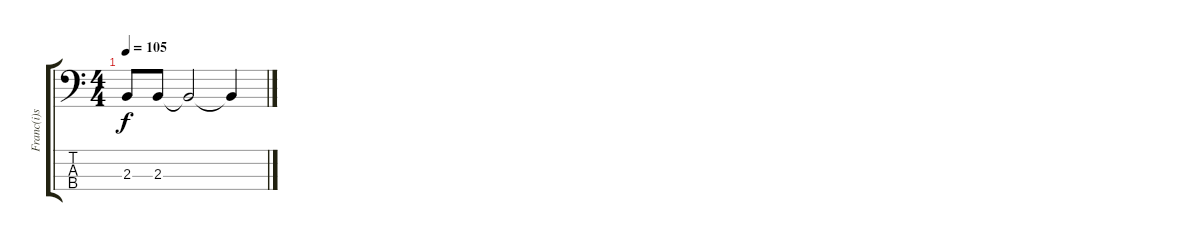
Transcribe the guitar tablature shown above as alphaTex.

\track ("Franc(i)s Mab(u)tte" "Franc(i)s ") {instrument electricbassfinger}
\staff {score tabs}
\tuning (G2 D2 A1 E1) {hide}
\ts (4 4)
\tempo 105
\clef f4
\ks c
2.3.8{dy f} 2.3.8 2.3{t}.2 2.3{t}.4
